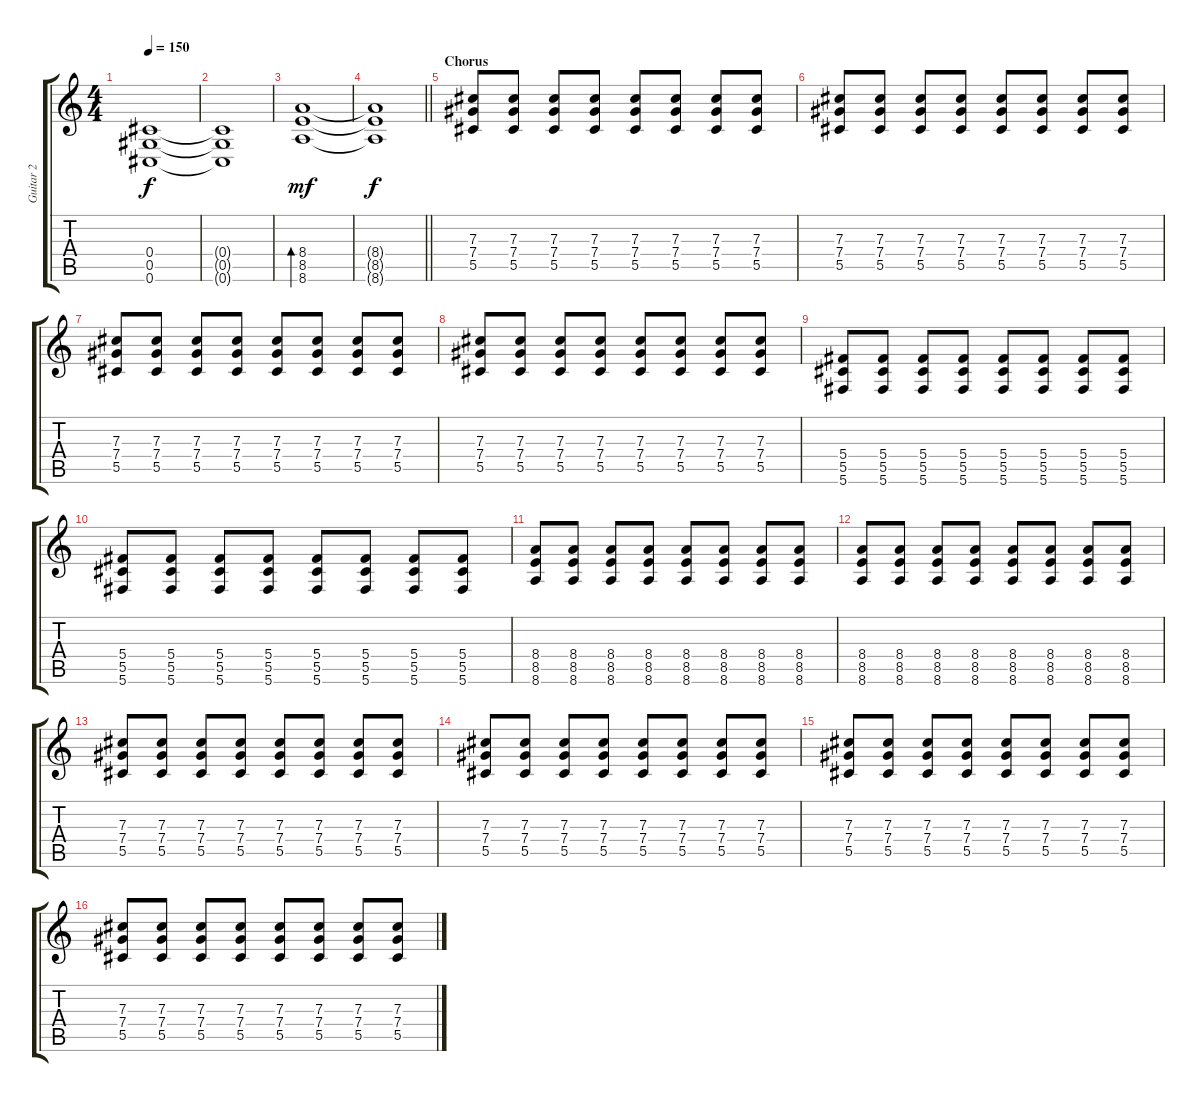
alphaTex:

\track ("Guitar 2" "Guitar 2") {instrument distortionguitar}
\staff {score tabs}
\tuning (Eb4 Bb3 Gb3 Db3 Ab2 Db2) {hide}
\ts (4 4)
\tempo 150
\clef g2
\ks c
(0.4{t} 0.5{t} 0.6{t}).1{dy f} |
(0.4{t} 0.5{t} 0.6{t}).1 |
(8.4 8.5 8.6).1{bd 240 dy mf} |
\barLineRight lightlight
(8.4{t} 8.5{t} 8.6{t}).1{dy f} |
\section ("" "Chorus")
(7.3 7.4 5.5).8 (7.3 7.4 5.5).8 (7.3 7.4 5.5).8 (7.3 7.4 5.5).8 (7.3 7.4 5.5).8 (7.3 7.4 5.5).8 (7.3 7.4 5.5).8 (7.3 7.4 5.5).8 |
(7.3 7.4 5.5).8 (7.3 7.4 5.5).8 (7.3 7.4 5.5).8 (7.3 7.4 5.5).8 (7.3 7.4 5.5).8 (7.3 7.4 5.5).8 (7.3 7.4 5.5).8 (7.3 7.4 5.5).8 |
(7.3 7.4 5.5).8 (7.3 7.4 5.5).8 (7.3 7.4 5.5).8 (7.3 7.4 5.5).8 (7.3 7.4 5.5).8 (7.3 7.4 5.5).8 (7.3 7.4 5.5).8 (7.3 7.4 5.5).8 |
(7.3 7.4 5.5).8 (7.3 7.4 5.5).8 (7.3 7.4 5.5).8 (7.3 7.4 5.5).8 (7.3 7.4 5.5).8 (7.3 7.4 5.5).8 (7.3 7.4 5.5).8 (7.3 7.4 5.5).8 |
(5.4 5.5 5.6).8 (5.4 5.5 5.6).8 (5.4 5.5 5.6).8 (5.4 5.5 5.6).8 (5.4 5.5 5.6).8 (5.4 5.5 5.6).8 (5.4 5.5 5.6).8 (5.4 5.5 5.6).8 |
(5.4 5.5 5.6).8 (5.4 5.5 5.6).8 (5.4 5.5 5.6).8 (5.4 5.5 5.6).8 (5.4 5.5 5.6).8 (5.4 5.5 5.6).8 (5.4 5.5 5.6).8 (5.4 5.5 5.6).8 |
(8.4 8.5 8.6).8 (8.4 8.5 8.6).8 (8.4 8.5 8.6).8 (8.4 8.5 8.6).8 (8.4 8.5 8.6).8 (8.4 8.5 8.6).8 (8.4 8.5 8.6).8 (8.4 8.5 8.6).8 |
(8.4 8.5 8.6).8 (8.4 8.5 8.6).8 (8.4 8.5 8.6).8 (8.4 8.5 8.6).8 (8.4 8.5 8.6).8 (8.4 8.5 8.6).8 (8.4 8.5 8.6).8 (8.4 8.5 8.6).8 |
(7.3 7.4 5.5).8 (7.3 7.4 5.5).8 (7.3 7.4 5.5).8 (7.3 7.4 5.5).8 (7.3 7.4 5.5).8 (7.3 7.4 5.5).8 (7.3 7.4 5.5).8 (7.3 7.4 5.5).8 |
(7.3 7.4 5.5).8 (7.3 7.4 5.5).8 (7.3 7.4 5.5).8 (7.3 7.4 5.5).8 (7.3 7.4 5.5).8 (7.3 7.4 5.5).8 (7.3 7.4 5.5).8 (7.3 7.4 5.5).8 |
(7.3 7.4 5.5).8 (7.3 7.4 5.5).8 (7.3 7.4 5.5).8 (7.3 7.4 5.5).8 (7.3 7.4 5.5).8 (7.3 7.4 5.5).8 (7.3 7.4 5.5).8 (7.3 7.4 5.5).8 |
(7.3 7.4 5.5).8 (7.3 7.4 5.5).8 (7.3 7.4 5.5).8 (7.3 7.4 5.5).8 (7.3 7.4 5.5).8 (7.3 7.4 5.5).8 (7.3 7.4 5.5).8 (7.3 7.4 5.5).8
